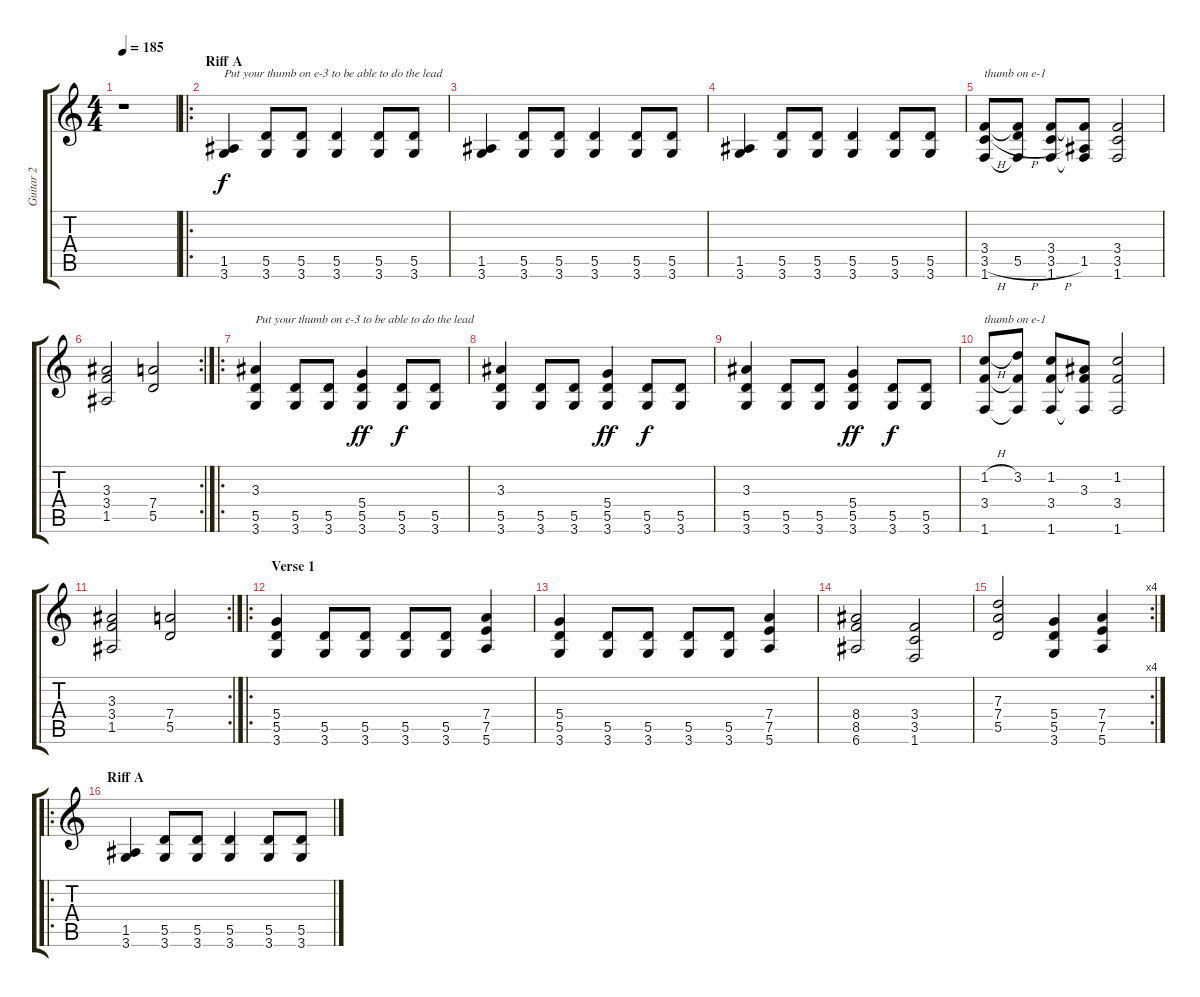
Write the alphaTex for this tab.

\track ("Guitar 2" "Guitar 2") {instrument distortionguitar}
\staff {score tabs}
\tuning (E4 B3 G3 D3 A2 E2) {hide}
\ts (4 4)
\tempo 185
\clef g2
\ks c
r.1{dy f instrument distortionguitar} |
\ro
\section ("" "Riff A")
(1.5 3.6).4{txt "Put your thumb on e-3 to be able to do the lead"} (5.5 3.6).8 (5.5 3.6).8 (5.5 3.6).4 (5.5 3.6).8 (5.5 3.6).8 |
(1.5 3.6).4 (5.5 3.6).8 (5.5 3.6).8 (5.5 3.6).4 (5.5 3.6).8 (5.5 3.6).8 |
(1.5 3.6).4 (5.5 3.6).8 (5.5 3.6).8 (5.5 3.6).4 (5.5 3.6).8 (5.5 3.6).8 |
(3.4 3.5{h} 1.6).8{txt "thumb on e-1"} (3.4{t} 5.5{h} 1.6{t}).8 (3.4 3.5{h} 1.6).8 (3.4{t} 1.5 1.6{t}).8 (3.4 3.5 1.6).2 |
\rc 2
(3.3 3.4 1.5).2 (7.4 5.5).2 |
\ro
(3.3 5.5 3.6).4{txt "Put your thumb on e-3 to be able to do the lead"} (5.5 3.6).8 (5.5 3.6).8 (5.4 5.5 3.6).4{dy ff} (5.5 3.6).8{dy f} (5.5 3.6).8 |
(3.3 5.5 3.6).4 (5.5 3.6).8 (5.5 3.6).8 (5.4 5.5 3.6).4{dy ff} (5.5 3.6).8{dy f} (5.5 3.6).8 |
(3.3 5.5 3.6).4 (5.5 3.6).8 (5.5 3.6).8 (5.4 5.5 3.6).4{dy ff} (5.5 3.6).8{dy f} (5.5 3.6).8 |
(1.2{h} 3.4 1.6).8{txt "thumb on e-1"} (3.2 3.4{t} 1.6{t}).8 (1.2 3.4 1.6).8 (3.3 3.4{t} 1.6{t}).8 (1.2 3.4 1.6).2 |
\rc 2
(3.3 3.4 1.5).2 (7.4 5.5).2 |
\ro
\section ("" "Verse 1")
(5.4 5.5 3.6).4 (5.5 3.6).8 (5.5 3.6).8 (5.5 3.6).8 (5.5 3.6).8 (7.4 7.5 5.6).4 |
(5.4 5.5 3.6).4 (5.5 3.6).8 (5.5 3.6).8 (5.5 3.6).8 (5.5 3.6).8 (7.4 7.5 5.6).4 |
(8.4 8.5 6.6).2 (3.4 3.5 1.6).2 |
\rc 4
(7.3 7.4 5.5).2 (5.4 5.5 3.6).4 (7.4 7.5 5.6).4 |
\ro
\section ("" "Riff A")
(1.5 3.6).4 (5.5 3.6).8 (5.5 3.6).8 (5.5 3.6).4 (5.5 3.6).8 (5.5 3.6).8
